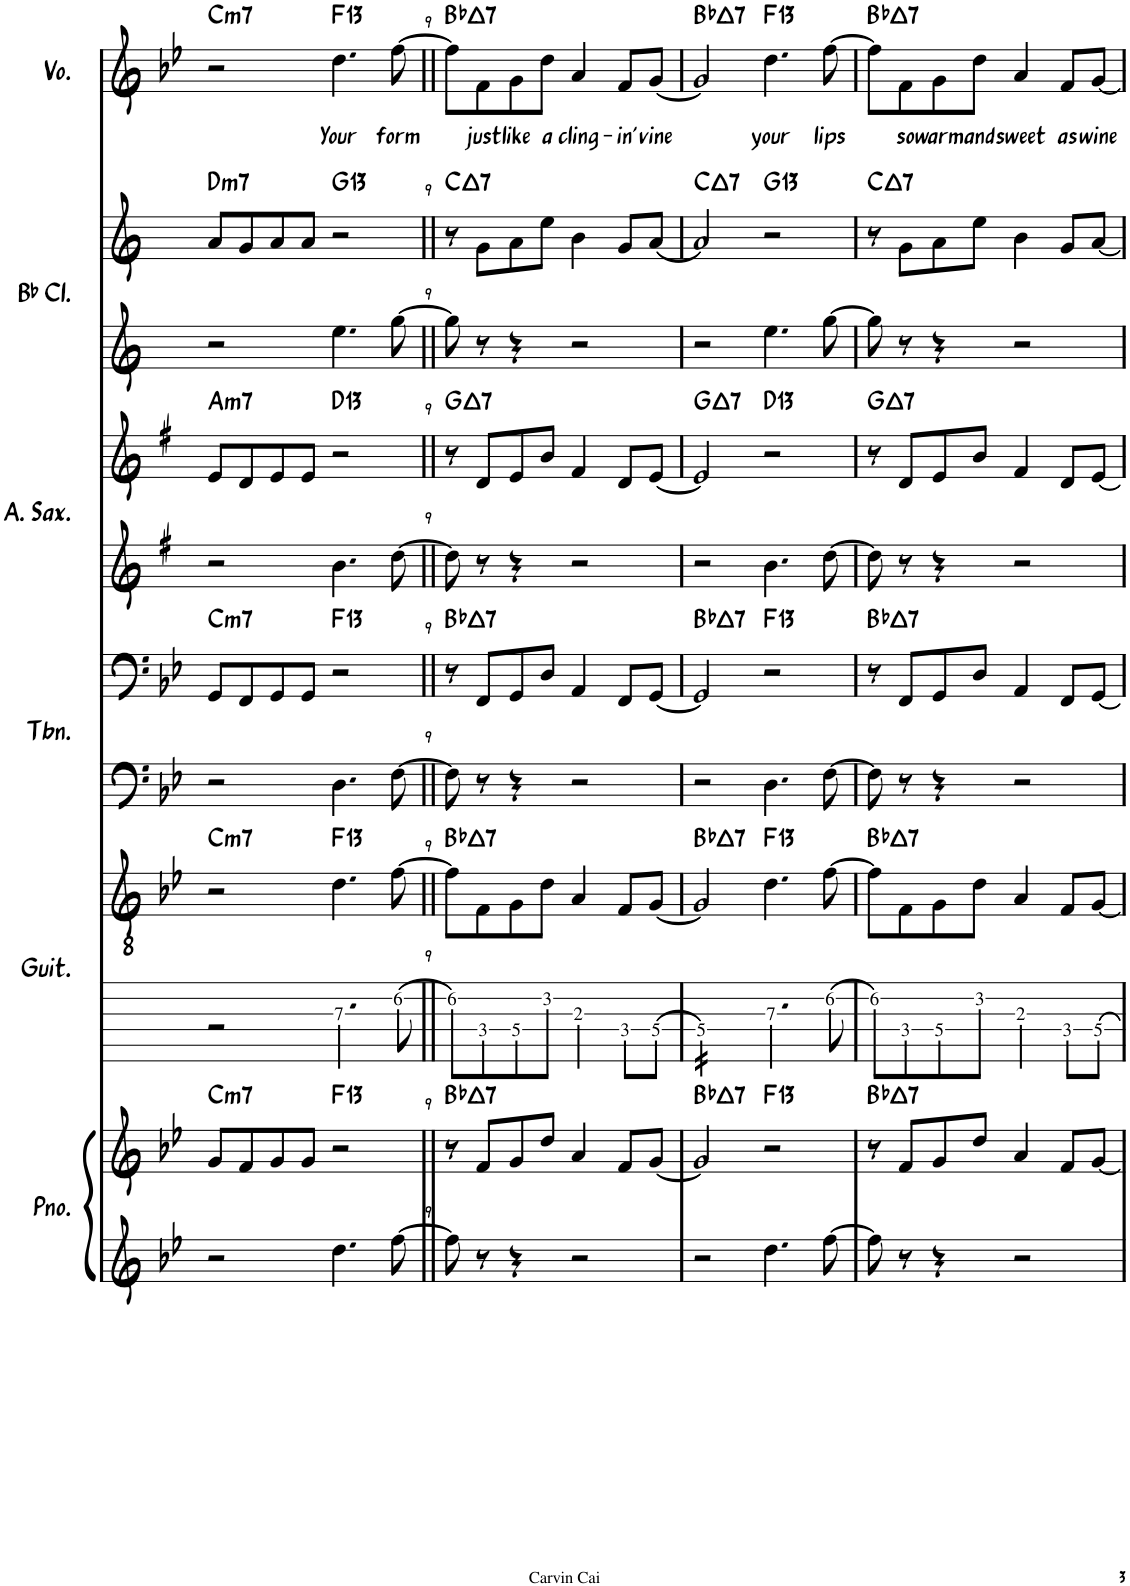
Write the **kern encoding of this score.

**kern	**kern	**harte	**kern	**kern	**harte	**kern	**kern	**harte	**kern	**kern	**harte	**kern	**kern	**harte	**kern	**text	**harte
*part6	*part6	*part6	*part5	*part5	*part5	*part4	*part4	*part4	*part3	*part3	*part3	*part2	*part2	*part2	*part1	*part1	*part1
*staff11	*staff10	*	*staff9	*staff8	*	*staff7	*staff6	*	*staff5	*staff4	*	*staff3	*staff2	*	*staff1	*staff1	*
*I"钢琴	*	*	*I"原音吉他	*	*	*I"长号	*	*	*I"中音萨克斯	*	*	*I"降B调单簧管	*	*	*I"人声	*	*
!!LO:PB:g=z
*clefG2	*clefG2	*	*	*clefGv2	*	*clefF4	*clefF4	*	*clefG2	*clefG2	*	*clefG2	*clefG2	*	*clefG2	*	*
*	*	*	*	*	*	*	*	*	*Trd5c9	*Trd5c9	*	*Trd1c2	*Trd1c2	*	*	*	*
*k[b-e-]	*k[b-e-]	*	*k[b-e-]	*k[b-e-]	*	*k[b-e-]	*k[b-e-]	*	*k[f#]	*k[f#]	*	*k[]	*k[]	*	*k[b-e-]	*	*
*M4/4	*M4/4	*	*M4/4	*M4/4	*	*M4/4	*M4/4	*	*M4/4	*M4/4	*	*M4/4	*M4/4	*	*M4/4	*	*
=8	=8	=8	=8	=8	=8	=8	=8	=8	=8	=8	=8	=8	=8	=8	=8	=8	=8
!	!	!LO:H:kt=m7	!	!	!LO:H:kt=m7	!	!	!LO:H:kt=m7	!	!	!LO:H:kt=m7	!	!	!LO:H:kt=m7	!	!	!LO:H:kt=m7
2r	8g/L	C:min7	2r	2r	C:min7	2r	8GG/L	C:min7	2r	8e/L	A:min7	2r	8a/L	D:min7	2r	.	C:min7
.	8f/	.	.	.	.	.	8FF/	.	.	8d/	.	.	8g/	.	.	.	.
.	8g/	.	.	.	.	.	8GG/	.	.	8e/	.	.	8a/	.	.	.	.
.	8g/J	.	.	.	.	.	8GG/J	.	.	8e/J	.	.	8a/J	.	.	.	.
!	!	!LO:H:kt=13	!	!	!LO:H:kt=13	!	!	!LO:H:kt=13	!	!	!LO:H:kt=13	!	!	!LO:H:kt=13	!	!LO:LY:b	!LO:H:kt=13
4.dd\	2r	F:9(11,13)	4.d\	4.d\	F:9(11,13)	4.D\	2r	F:9(11,13)	4.b\	2r	D:9(11,13)	4.ee\	2r	G:9(11,13)	4.dd\	Your	F:9(11,13)
!	!	!	!	!	!	!	!	!	!	!	!	!	!	!	!	!LO:LY:b	!
[8ff\	.	.	[8f\	[8f\	.	[8F\	.	.	[8dd\	.	.	[8gg\	.	.	[8ff\	form	.
=9||	=9||	=9||	=9||	=9||	=9||	=9||	=9||	=9||	=9||	=9||	=9||	=9||	=9||	=9||	=9||	=9||	=9||
!	!	!LO:H:kt=7	!	!	!LO:H:kt=7	!	!	!LO:H:kt=7	!	!	!LO:H:kt=7	!	!	!LO:H:kt=7	!	!	!LO:H:kt=7
8ff\]	8r	Bb:maj7	8f\L]	8f\L]	Bb:maj7	8F\]	8r	Bb:maj7	8dd\]	8r	G:maj7	8gg\]	8r	C:maj7	8ff\L]	.	Bb:maj7
!	!	!	!	!	!	!	!	!	!	!	!	!	!	!	!	!LO:LY:b	!
8r	8f/L	.	8F\	8F\	.	8r	8FF/L	.	8r	8d/L	.	8r	8g\L	.	8f\	just	.
!	!	!	!	!	!	!	!	!	!	!	!	!	!	!	!	!LO:LY:b	!
4r	8g/	.	8G\	8G\	.	4r	8GG/	.	4r	8e/	.	4r	8a\	.	8g\	like	.
!	!	!	!	!	!	!	!	!	!	!	!	!	!	!	!	!LO:LY:b	!
.	8dd/J	.	8d\J	8d\J	.	.	8D/J	.	.	8b/J	.	.	8ee\J	.	8dd\J	a	.
!	!	!	!	!	!	!	!	!	!	!	!	!	!	!	!	!LO:LY:b	!
2r	4a/	.	4A\	4A/	.	2r	4AA/	.	2r	4f#/	.	2r	4b\	.	4a/	cling-	.
!	!	!	!	!	!	!	!	!	!	!	!	!	!	!	!	!LO:LY:b	!
.	8f/L	.	8F\L	8F/L	.	.	8FF/L	.	.	8d/L	.	.	8g/L	.	8f/L	-in'	.
!	!	!	!	!	!	!	!	!	!	!	!	!	!	!	!	!LO:LY:b	!
.	[8g/J	.	[8G\J	[8G/J	.	.	[8GG/J	.	.	[8e/J	.	.	[8a/J	.	[8g/J	vine	.
=10	=10	=10	=10	=10	=10	=10	=10	=10	=10	=10	=10	=10	=10	=10	=10	=10	=10
!	!	!LO:H:kt=7	!	!	!LO:H:kt=7	!	!	!LO:H:kt=7	!	!	!LO:H:kt=7	!	!	!LO:H:kt=7	!	!	!LO:H:kt=7
2r	2g/]	Bb:maj7	2G\]	2G/]	Bb:maj7	2r	2GG/]	Bb:maj7	2r	2e/]	G:maj7	2r	2a/]	C:maj7	2g/]	.	Bb:maj7
!	!	!LO:H:kt=13	!	!	!LO:H:kt=13	!	!	!LO:H:kt=13	!	!	!LO:H:kt=13	!	!	!LO:H:kt=13	!	!LO:LY:b	!LO:H:kt=13
4.dd\	2r	F:9(11,13)	4.d\	4.d\	F:9(11,13)	4.D\	2r	F:9(11,13)	4.b\	2r	D:9(11,13)	4.ee\	2r	G:9(11,13)	4.dd\	your	F:9(11,13)
!	!	!	!	!	!	!	!	!	!	!	!	!	!	!	!	!LO:LY:b	!
[8ff\	.	.	[8f\	[8f\	.	[8F\	.	.	[8dd\	.	.	[8gg\	.	.	[8ff\	lips	.
=11	=11	=11	=11	=11	=11	=11	=11	=11	=11	=11	=11	=11	=11	=11	=11	=11	=11
!	!	!LO:H:kt=7	!	!	!LO:H:kt=7	!	!	!LO:H:kt=7	!	!	!LO:H:kt=7	!	!	!LO:H:kt=7	!	!	!LO:H:kt=7
8ff\]	8r	Bb:maj7	8f\L]	8f\L]	Bb:maj7	8F\]	8r	Bb:maj7	8dd\]	8r	G:maj7	8gg\]	8r	C:maj7	8ff\L]	.	Bb:maj7
!	!	!	!	!	!	!	!	!	!	!	!	!	!	!	!	!LO:LY:b	!
8r	8f/L	.	8F\	8F\	.	8r	8FF/L	.	8r	8d/L	.	8r	8g\L	.	8f\	so	.
!	!	!	!	!	!	!	!	!	!	!	!	!	!	!	!	!LO:LY:b	!
4r	8g/	.	8G\	8G\	.	4r	8GG/	.	4r	8e/	.	4r	8a\	.	8g\	warm	.
!	!	!	!	!	!	!	!	!	!	!	!	!	!	!	!	!LO:LY:b	!
.	8dd/J	.	8d\J	8d\J	.	.	8D/J	.	.	8b/J	.	.	8ee\J	.	8dd\J	and	.
!	!	!	!	!	!	!	!	!	!	!	!	!	!	!	!	!LO:LY:b	!
2r	4a/	.	4A\	4A/	.	2r	4AA/	.	2r	4f#/	.	2r	4b\	.	4a/	sweet	.
!	!	!	!	!	!	!	!	!	!	!	!	!	!	!	!	!LO:LY:b	!
.	8f/L	.	8F\L	8F/L	.	.	8FF/L	.	.	8d/L	.	.	8g/L	.	8f/L	as	.
!	!	!	!	!	!	!	!	!	!	!	!	!	!	!	!	!LO:LY:b	!
.	[8g/J	.	[8G\J	[8G/J	.	.	[8GG/J	.	.	[8e/J	.	.	[8a/J	.	[8g/J	wine	.
=	=	=	=	=	=	=	=	=	=	=	=	=	=	=	=	=	=
*-	*-	*-	*-	*-	*-	*-	*-	*-	*-	*-	*-	*-	*-	*-	*-	*-	*-
